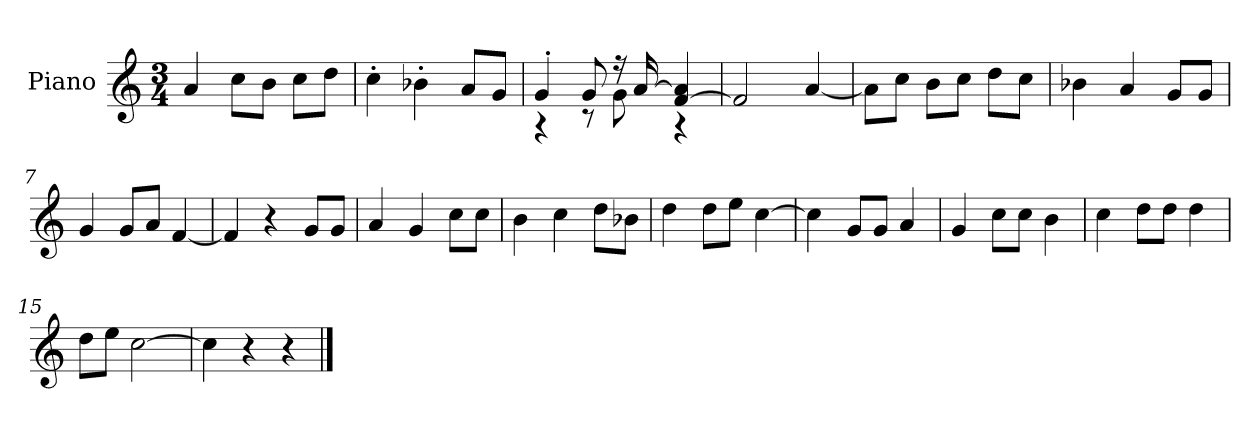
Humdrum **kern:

**kern
*part1
*staff1
*I"Piano
*I'P-no
*clefG2
*k[]
*M3/4
*MM177
=1
4a/
8cc\L
8b\J
8cc\L
8dd\J
=2
4cc'\
4b-X'\
8a/L
8g/J
=3
*^
4g'/	4r
8g/	8r
16r	8g\
[16a/	.
[4f/ 4a/]	4r
*v	*v
=4
2f/]
[4a/
=5
8a\L]
8cc\J
8b\L
8cc\J
8dd\L
8cc\J
=6
4b-X\
4a/
8g/L
8g/J
=7
4g/
8g/L
8a/J
[4f/
=8
4f/]
4r
8g/L
8g/J
!!LO:LB:g=z
=9
4a/
4g/
8cc\L
8cc\J
=10
4b\
4cc\
8dd\L
8b-X\J
=11
4dd\
8dd\L
8ee\J
[4cc\
=12
4cc\]
8g/L
8g/J
4a/
=13
4g/
8cc\L
8cc\J
4b\
=14
4cc\
8dd\L
8dd\J
4dd\
=15
8dd\L
8ee\J
[2cc\
=16
4cc\]
4r
4r
==
*-
